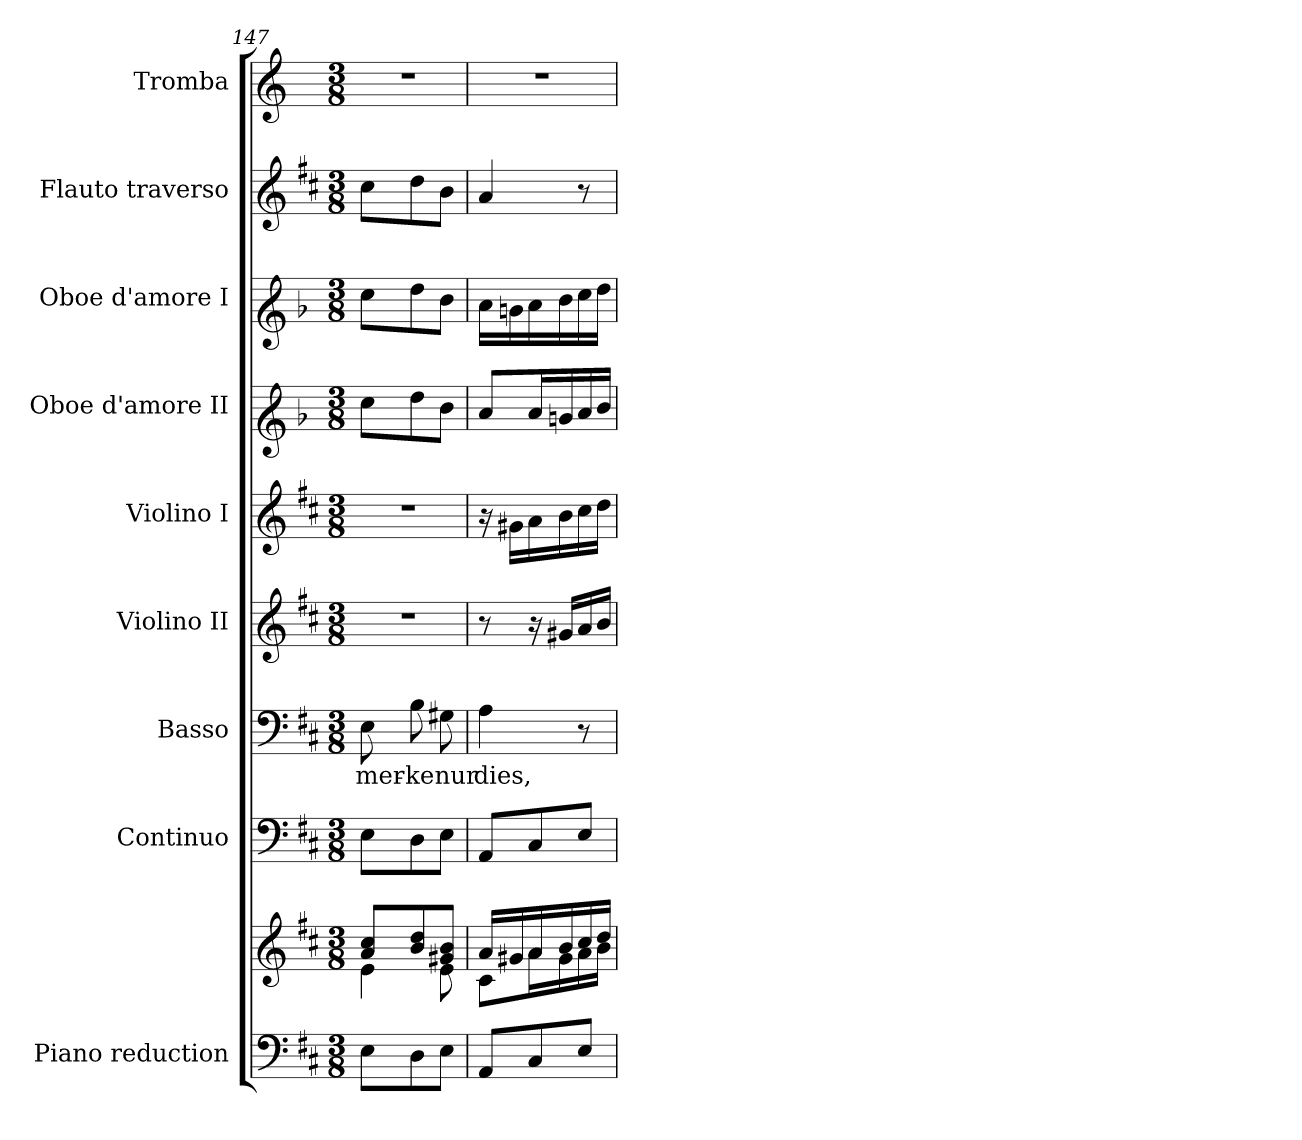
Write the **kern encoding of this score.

**kern	**kern	**kern	**kern	**text	**kern	**kern	**kern	**kern	**kern	**kern
*part9	*part9	*part8	*part7	*part7	*part6	*part5	*part4	*part3	*part2	*part1
*staff10	*staff9	*staff8	*staff7	*staff7	*staff6	*staff5	*staff4	*staff3	*staff2	*staff1
*I"Piano reduction	*	*I"Continuo	*I"Basso	*	*I"Violino II	*I"Violino I	*I"Oboe d'amore II	*I"Oboe d'amore I	*I"Flauto traverso	*I"Tromba
*I'Pno	*	*	*	*	*I'Vln	*I'Vln	*	*	*I'Fl	*
*clefF4	*clefG2	*clefF4	*clefF4	*	*clefG2	*clefG2	*clefG1	*clefG1	*clefG2	*clefG2
*	*	*	*	*	*	*	*ITrd2c3	*ITrd2c3	*	*ITrd-1c-2
*k[f#c#]	*k[f#c#]	*k[f#c#]	*k[f#c#]	*	*k[f#c#]	*k[f#c#]	*k[f#c#]	*k[f#c#]	*k[f#c#]	*k[f#c#]
*M3/8	*M3/8	*M3/8	*M3/8	*	*M3/8	*M3/8	*M3/8	*M3/8	*M3/8	*M3/8
=147	=147	=147	=147	=147	=147	=147	=147	=147	=147	=147
*	*^	*	*	*	*	*	*	*	*	*
!	!	!	!	!	!LO:LY:b	!	!	!	!	!	!
8E\L	8a/ 8cc#/L	4e\	8E\L	8E\	mer-	4.r	4.r	8cc#\L	8cc#\L	8cc#\L	4.r
!	!	!	!	!	!LO:LY:b	!	!	!	!	!	!
8D\	8b/ 8dd/	.	8D\	8B\	-ke	.	.	8dd\	8dd\	8dd\	.
!	!	!	!	!	!LO:LY:b	!	!	!	!	!	!
8E\J	8g#X/ 8b/J	8e\	8E\J	8G#X\	nur	.	.	8b\J	8b\J	8b\J	.
=148	=148	=148	=148	=148	=148	=148	=148	=148	=148	=148	=148
!	!	!	!	!	!LO:LY:b	!	!	!	!	!	!
8AA/L	16a/LL	8c#\L	8AA/L	4A\	dies,	8r	16r	8a/L	16a\LL	4a/	4.r
.	16g#X/	.	.	.	.	.	16g#X\LL	.	16g#X\	.	.
8C#/	16a/	16a\L	8C#/	.	.	16r	16a\	16a/L	16a\	.	.
.	16b/	16g#\	.	.	.	16g#X/LL	16b\	16g#X/	16b\	.	.
8E/J	16cc#/	16a\	8E/J	8r	.	16a/	16cc#\	16a/	16cc#\	8r	.
.	16dd/JJ	16b\JJ	.	.	.	16b/JJ	16dd\JJ	16b/JJ	16dd\JJ	.	.
*	*v	*v	*	*	*	*	*	*	*	*	*
=	=	=	=	=	=	=	=	=	=	=
*-	*-	*-	*-	*-	*-	*-	*-	*-	*-	*-
